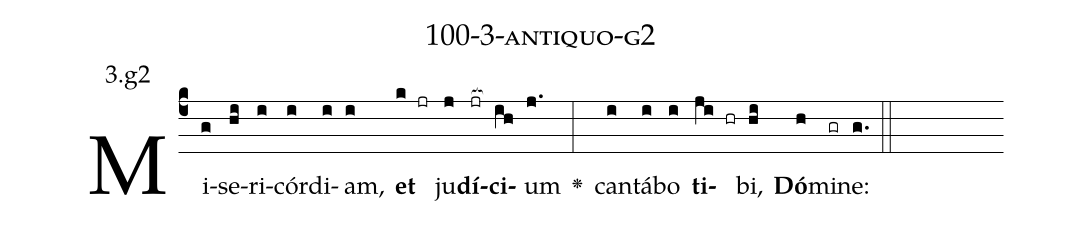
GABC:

name: 100-3-antiquo-g2;
annotation: 3.g2;
%%
(c4)Mi(g)se(hi)ri(i)cór(i)di(i)am,(i) <b>et</b>(k jr) ju(j)<b>dí</b>(jr[ocb:1{])<b>ci</b>(ih[ocb:0}])um(j.) <v>\greheightstar</v>(:) can(i)tá(i)bo(i) <b>ti</b>(ji hr)bi,(hi) <b>Dó</b>(h)mi(gr)ne:(g.) (::)


%E(i) u(i) o(ji) u(hi) a(h) e.(g.) (::)
